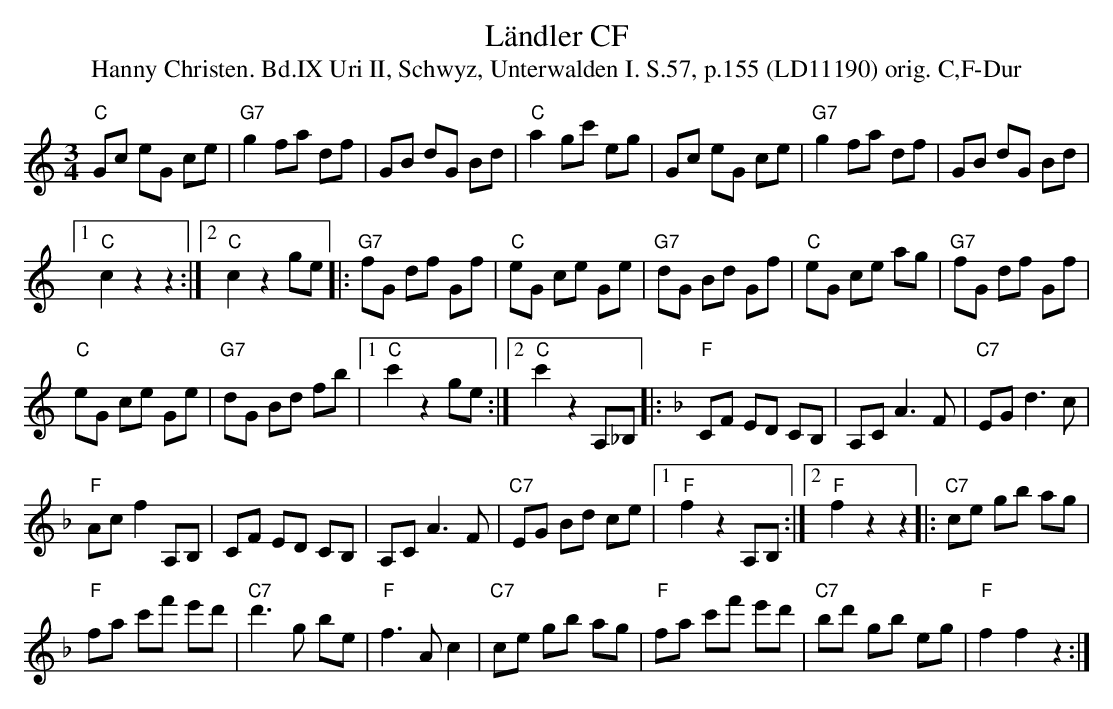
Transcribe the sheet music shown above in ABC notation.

X:1
T: L\"andler CF
T:Hanny Christen. Bd.IX Uri II, Schwyz, Unterwalden I. S.57, p.155 (LD11190) orig. C,F-Dur
M:3/4
L:1/8
K:C %%MIDI gchordon
"C"Gc eG ce | "G7"g2 fa df | GB dG Bd | "C"a2 gc' eg | Gc eG ce | "G7"g2 fa df | GB dG Bd |1
"C"c2z2z2 :|2 "C"c2 z2 ge |: "G7"fG df Gf | "C"eG ce Ge | "G7"dG Bd Gf | "C"eG ce ag | "G7"fG df Gf |
"C"eG ce Ge | "G7"dG Bd fb |1 "C"c'2 z2 ge :|2 "C"c'2 z2 A,_B, |: [K:F] "F"CF ED CB, | A,C A3F | "C7"EG d3c |
"F"Ac f2 A,B, | CF ED CB, | A,C A3F | "C7"EG Bd ce |1 "F"f2 z2 A,B, :|2 "F"f2z2z2 |: "C7"ce gb ag |
"F"fa c'f' e'd' | "C7"d'3 g be | "F"f3A c2 | "C7"ce gb ag | "F"fa c'f' e'd' | "C7"bd' gb eg | "F"f2f2z2 :|
